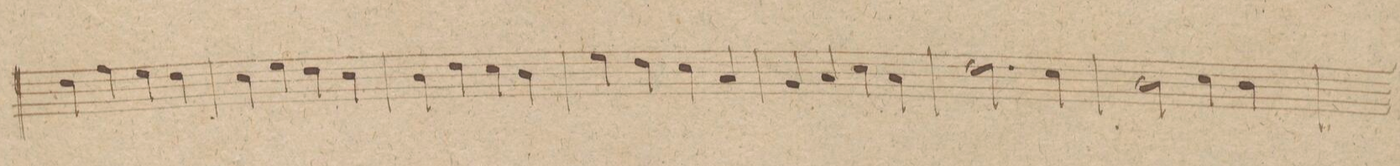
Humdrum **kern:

**kern	**dynam
*I"Oboi 1mo	*
*clefG2	*
*k[f#c#g#]	*
*met(c|)	*
*M2/2	*
4dd\	.
4ff#\	.
4ee\	.
4dd\	.
=255	=255
4cc#\	.
4ee\	.
4dd\	.
4cc#\	.
=256	=256
4b\	.
4dd\	.
4cc#\	.
4b\	.
=257	=257
4ee\	.
4dd\	.
4cc#\	.
4a/	.
=258	=258
4g#/	.
4a/	.
4cc#\	.
4a\	.
=259	=259
2.dd\	.
4cc#\	.
=260	=260
2b\	.
4cc#\	.
4b\	.
=261	=261
*-	*-
